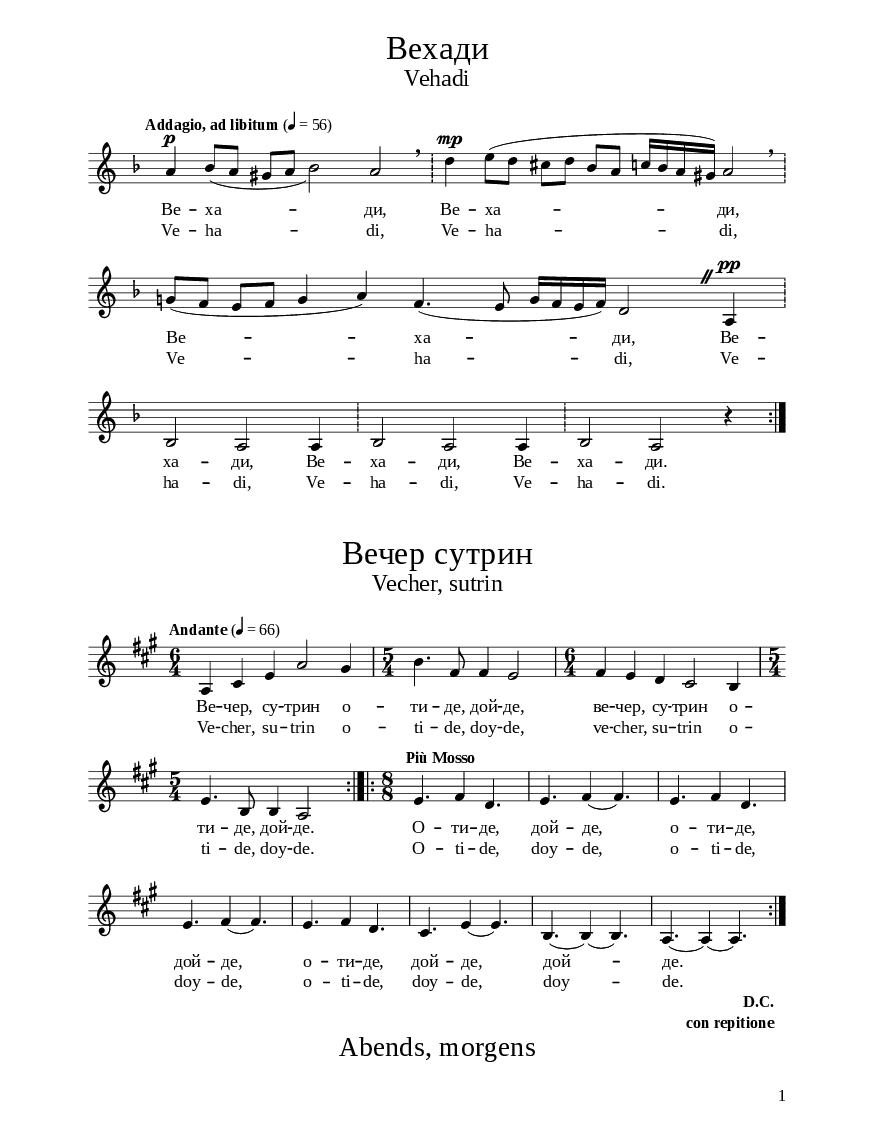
\version "2.24.0"

% include paper part and global functions
\include "include/globals.ily"

\bookpart {
  \include "include/bookpart-paper.ily"
  \score {
    \include "include/score-layout.ily"

    \new Voice \absolute {
      \clef treble
      \key d \minor
      \tempoFunc "Addagio, ad libitum" 4 "56"

      \autoBeamOff
      \omit Score.TimeSignature
      \cadenzaOn % allows custom bar lines


      \repeat volta 2 {
        \slurDown a'4^\p bes'8 [ ( a'] gis' [a'] bes'2 ) \slurNeutral a' \bar "!"  \breathe  d''4^\mp  e''8 ( [d''] cis'' [d''] bes' [a'] c''16 [bes' a' gis'!] ) a'2 \bar "!" \breathe \break |

        \time 10/4 g'8 ([ f'] e' [f'] g'4 a' ) f'4. ( e'8 g'16 [f' e' f'] ) d'2
        \override BreathingSign.text = \markup {
          \musicglyph "scripts.caesura.straight"
        }
        \breathe
        a4^\pp \bar "!" \break |


        bes2 a2 a4 \bar "!"  bes2 a a4  \bar "!"  bes2 a r4
      } \break
    }

    \addlyrics {
      Ве -- ха -- ди, Ве -- ха -- ди, Ве -- ха -- ди,
      Ве -- ха -- ди, Ве -- ха -- ди, Ве -- ха -- ди.
    }
    \addlyrics {
      Ve -- ha -- di, Ve -- ha -- di, Ve -- ha -- di,
      Ve -- ha -- di, Ve -- ha -- di, Ve -- ha -- di.}
      \header {
        title = \titleFunc "Вехади" "Vehadi"
      }

      \midi{}

    } % score
%    

 \include "include/bookpart-paper.ily"
  \score {
    \include "include/score-layout.ily"

    \new Voice \absolute {
      \clef treble
      \key a \major
      \time 6/4
      \tempoFunc "Andante" 4 "66"
      \autoBeamOff

      a4 cis' e' a'2 gis'4 |  \time 5/4  b'4. fis'8 fis'4 e'2 | \time 6/4  fis'4 e' d' cis'2 b4 \break |

      \time 5/4  e'4. b8 b4 a2 | \bar ":|.|:" \time 8/8 \tempo  "      Più Mosso"

      e'4. fis'4 d'4. | e'4. fis'4 ~ fis'4. | e'4. fis'4 d'4. \break |

      e'4. fis'4 ~ fis'4. |e'4. fis'4 d'4. | cis'4. e'4 ~ e'4. | b4. ~ b4 ~ b4. | a4. ~ a4 ~ a4. | \bar ":|."


    }

    \addlyrics {
      Ве -- чер,
      су -- трин о -- ти -- де, дой -- де, ве -- чер,
      су -- трин о -- ти -- де, дой -- де. О -- ти --
      де, дой -- де, о -- ти -- де, дой -- де, о -- ти
      -- де, дой -- де, дой -- де.}
      \addlyrics {
        Ve -- cher,
        su -- trin o -- ti -- de, doy -- de, ve -- cher,
        su -- trin o -- ti -- de, doy -- de. O -- ti --
        de, doy -- de, o -- ti -- de, doy -- de, o -- ti
        -- de, doy -- de, doy -- de.}
        \header {
          title = \titleFunc "Вечер сутрин" "Vecher, sutrin"
        }

        \midi{}

      } % score

      \markup \dc-two "D.C.""con repitione"

      % include foreign translation(s) of the song
      \version "2.24.0"

\markup \fill-line { \fontsize #deTitleFontSize "Abends, morgens" }
\markup \null
\markup \null
\markup \fontsize #deCoupletFontSize {
  \hspace #14
  \override #`(baseline-skip . ,deCoupletBaselineSkip)


  
  \column {
     \line { "   "Abends, morgens es kommt es geht, }
     \line { "   "abends, morgens es kommt es geht, }
     \line { "   "es kommt, es geht, es kommt, es geht, }
     \line { "   "es kommt, es geht, es kommt. }
  }
}    


  } % bookpart
